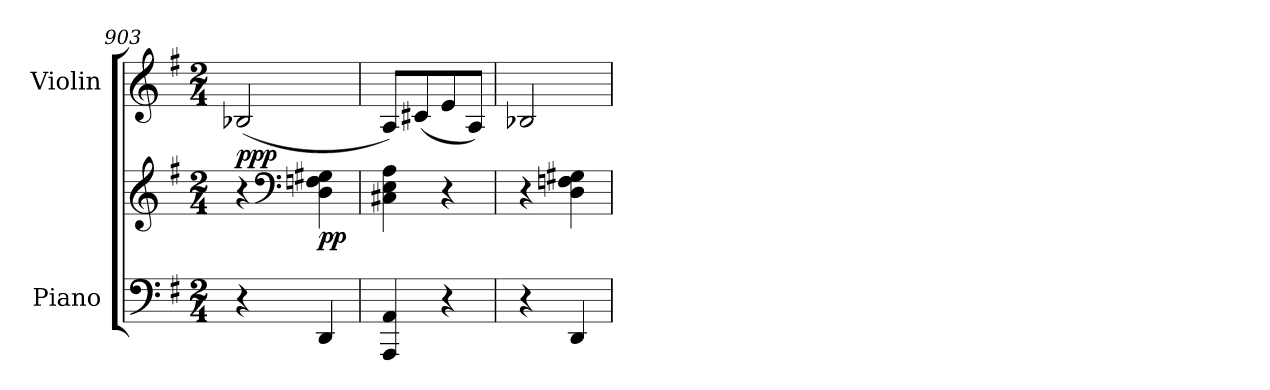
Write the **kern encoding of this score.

**kern	**kern	**dynam	**kern	**dynam
*part2	*part2	*part2	*part1	*part1
*staff3	*staff2	*staff2/3	*staff1	*staff1
*I"Piano	*	*	*I"Violin	*
*I'Pno.	*	*	*I'Vln.	*
*clefF4	*clefG2	*	*clefG2	*
*k[f#]	*k[f#]	*	*k[f#]	*
*M2/4	*M2/4	*	*M2/4	*
=903	=903	=903	=903	=903
!	!	!	!	!LO:DY:b
!	!	!	!	!LO:DY:n=1:b
4r	4r	.	(2B-X/	pp p
*	*clefF4	*	*	*
!	!	!LO:DY:b	!	!
4DD/	4D\ 4Fn\ 4G#X\	pp	.	.
=904	=904	=904	=904	=904
4AAA/ 4AA/	4C#X\ 4E\ 4A\	.	8A/L)	.
.	.	.	(8c#X/	.
4r	4r	.	8e/	.
.	.	.	8A/J)	.
=905	=905	=905	=905	=905
4r	4r	.	2B-X/	.
4DD/	4D\ 4Fn\ 4G#X\	.	.	.
=	=	=	=	=
*-	*-	*-	*-	*-
